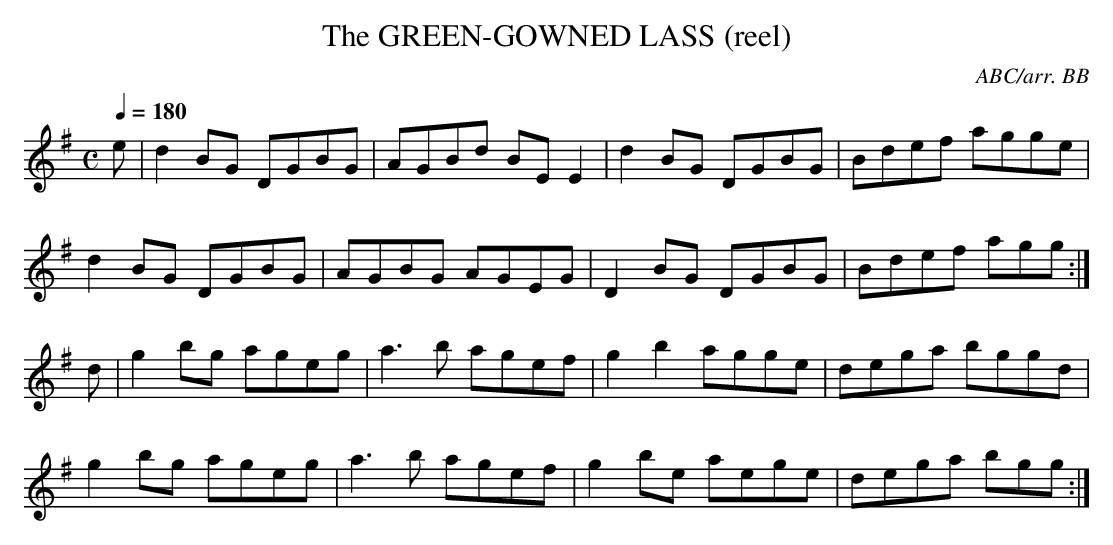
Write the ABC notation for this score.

X:1
T:GREEN-GOWNED LASS (reel), The
C:ABC/arr. BB
L:1/8
Q:1/4=180
M:C
K:G
e|d2BG DGBG|AGBd BEE2|d2BG DGBG|Bdef agge|
d2BG DGBG|AGBG AGEG|D2BG DGBG|Bdef agg :|
d|g2bg ageg|a3b agef|g2b2 agge|dega bggd|
g2bg ageg|a3b agef|g2be aege|dega bgg :|
